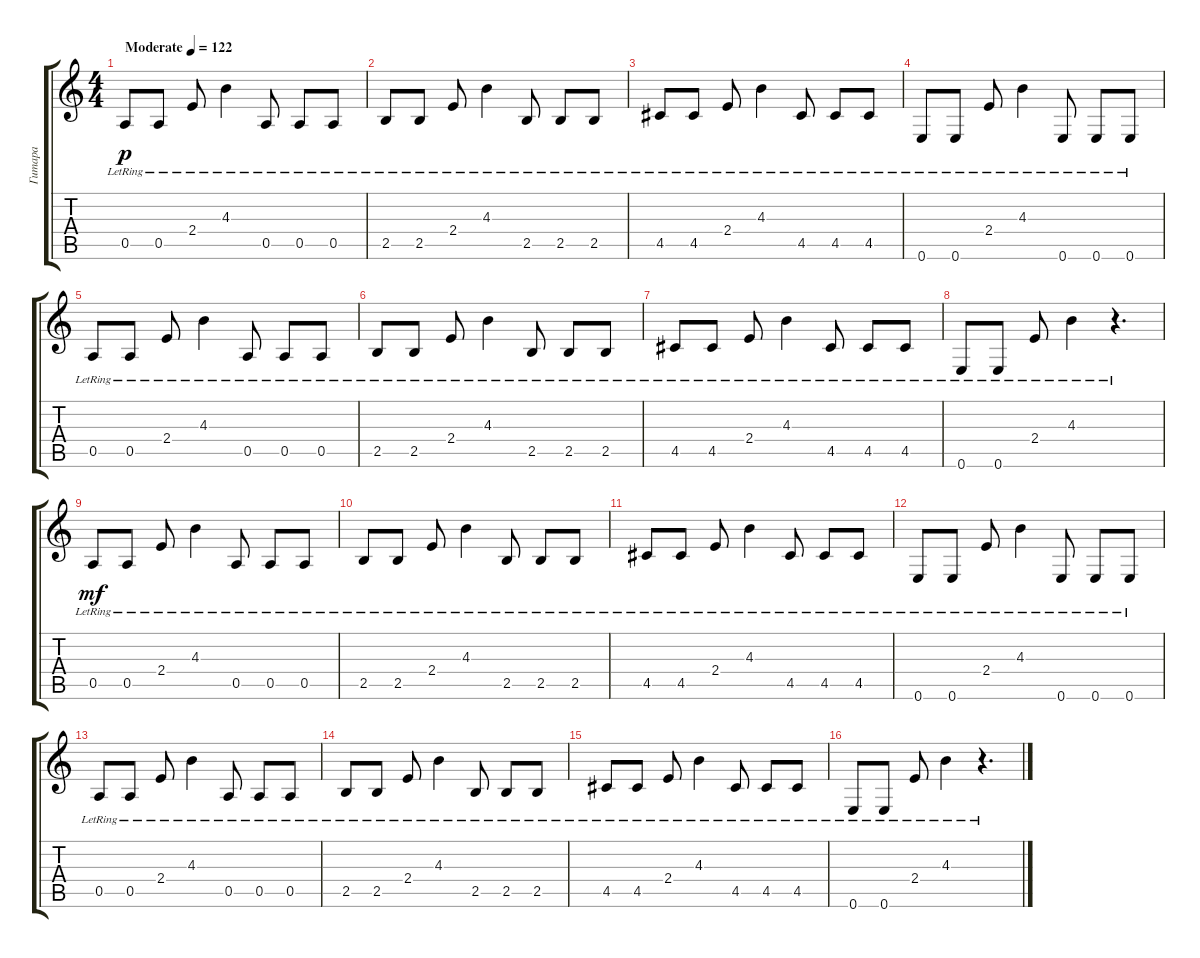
\track ("Гитара" "Гитара") {instrument acousticguitarsteel}
\staff {score tabs}
\tuning (E4 B3 G3 D3 A2 E2) {hide}
\ts (4 4)
\tempo (122 "Moderate")
\clef g2
\ks c
0.5{lr}.8{dy p instrument acousticguitarsteel} 0.5{lr}.8 2.4{lr}.8 4.3{lr}.4 0.5{lr}.8 0.5{lr}.8 0.5{lr}.8 |
2.5{lr}.8 2.5{lr}.8 2.4{lr}.8 4.3{lr}.4 2.5{lr}.8 2.5{lr}.8 2.5{lr}.8 |
4.5{lr}.8 4.5{lr}.8 2.4{lr}.8 4.3{lr}.4 4.5{lr}.8 4.5{lr}.8 4.5{lr}.8 |
0.6{lr}.8 0.6{lr}.8 2.4{lr}.8 4.3{lr}.4 0.6{lr}.8 0.6{lr}.8 0.6{lr}.8 |
0.5{lr}.8 0.5{lr}.8 2.4{lr}.8 4.3{lr}.4 0.5{lr}.8 0.5{lr}.8 0.5{lr}.8 |
2.5{lr}.8 2.5{lr}.8 2.4{lr}.8 4.3{lr}.4 2.5{lr}.8 2.5{lr}.8 2.5{lr}.8 |
4.5{lr}.8 4.5{lr}.8 2.4{lr}.8 4.3{lr}.4 4.5{lr}.8 4.5{lr}.8 4.5{lr}.8 |
0.6{lr}.8 0.6{lr}.8 2.4{lr}.8 4.3{lr}.4 r.4{d} |
0.5{lr}.8{dy mf} 0.5{lr}.8 2.4{lr}.8 4.3{lr}.4 0.5{lr}.8 0.5{lr}.8 0.5{lr}.8 |
2.5{lr}.8 2.5{lr}.8 2.4{lr}.8 4.3{lr}.4 2.5{lr}.8 2.5{lr}.8 2.5{lr}.8 |
4.5{lr}.8 4.5{lr}.8 2.4{lr}.8 4.3{lr}.4 4.5{lr}.8 4.5{lr}.8 4.5{lr}.8 |
0.6{lr}.8 0.6{lr}.8 2.4{lr}.8 4.3{lr}.4 0.6{lr}.8 0.6{lr}.8 0.6{lr}.8 |
0.5{lr}.8 0.5{lr}.8 2.4{lr}.8 4.3{lr}.4 0.5{lr}.8 0.5{lr}.8 0.5{lr}.8 |
2.5{lr}.8 2.5{lr}.8 2.4{lr}.8 4.3{lr}.4 2.5{lr}.8 2.5{lr}.8 2.5{lr}.8 |
4.5{lr}.8 4.5{lr}.8 2.4{lr}.8 4.3{lr}.4 4.5{lr}.8 4.5{lr}.8 4.5{lr}.8 |
0.6{lr}.8 0.6{lr}.8 2.4{lr}.8 4.3{lr}.4 r.4{d}
